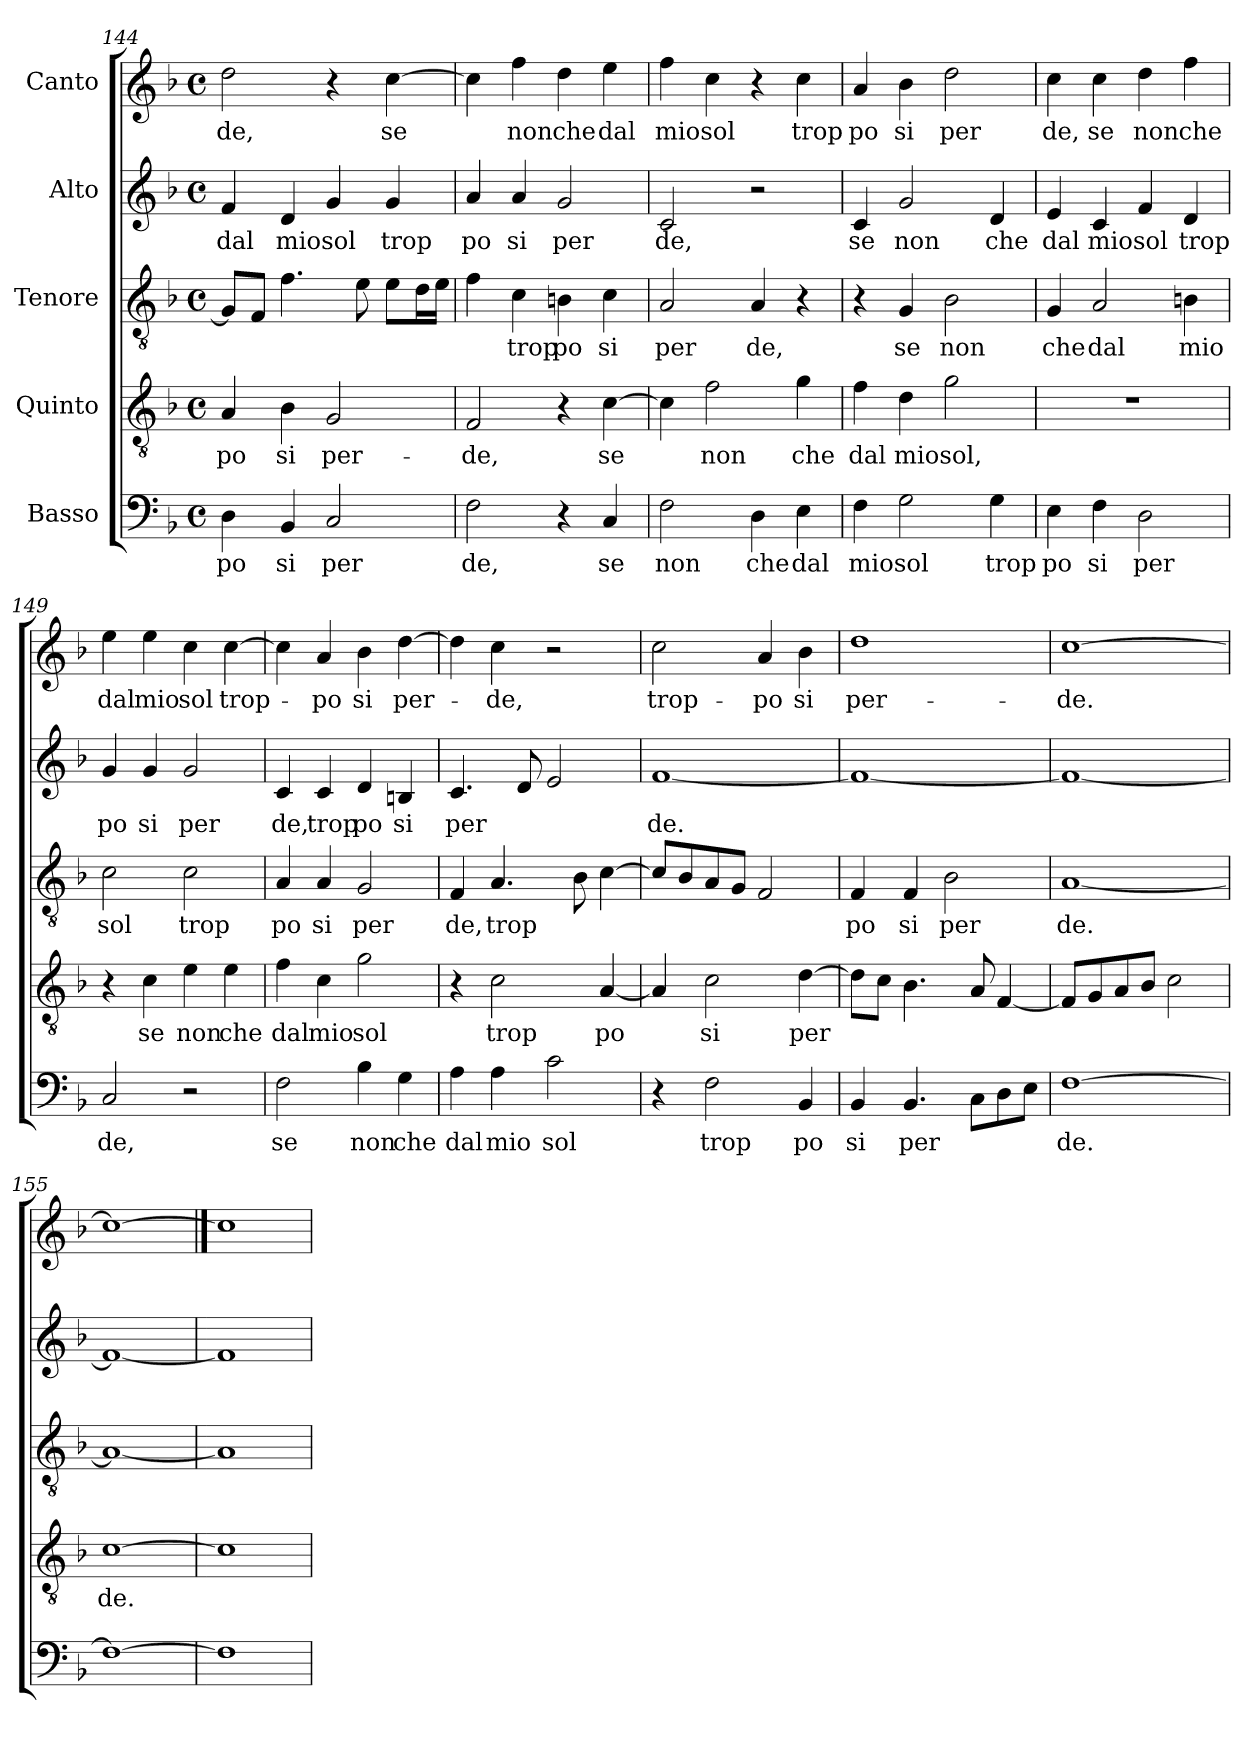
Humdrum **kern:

**kern	**text	**kern	**text	**kern	**text	**kern	**text	**kern	**text
*part5	*part5	*part4	*part4	*part3	*part3	*part2	*part2	*part1	*part1
*staff5	*staff5	*staff4	*staff4	*staff3	*staff3	*staff2	*staff2	*staff1	*staff1
*I"Basso	*	*I"Quinto	*	*I"Tenore	*	*I"Alto	*	*I"Canto	*
*clefF4	*	*clefGv2	*	*clefGv2	*	*clefG2	*	*clefG2	*
*k[b-]	*	*k[b-]	*	*k[b-]	*	*k[b-]	*	*k[b-]	*
*F:	*	*F:	*	*F:	*	*F:	*	*F:	*
*M4/4	*	*M4/4	*	*M4/4	*	*M4/4	*	*M4/4	*
*met(c)	*	*met(c)	*	*met(c)	*	*met(c)	*	*met(c)	*
=144	=144	=144	=144	=144	=144	=144	=144	=144	=144
!	!LO:LY:b:cj	!	!LO:LY:b:cj	!	!	!	!LO:LY:b:cj	!	!LO:LY:b:cj
4D\	po	4A/	-po	8G/L]	.	4f/	dal	2dd\	de,
.	.	.	.	8F/J	.	.	.	.	.
!	!LO:LY:b:cj	!	!LO:LY:b:cj	!	!	!	!LO:LY:b:cj	!	!
4BB-/	si	4B-\	si	4.f\	.	4d/	mio	.	.
!	!LO:LY:b:cj	!	!LO:LY:b:cj	!	!	!	!LO:LY:b:cj	!	!
2C/	per	2G/	per-	.	.	4g/	sol	4r	.
.	.	.	.	8e\	.	.	.	.	.
!	!	!	!	!	!	!	!LO:LY:b:cj	!	!LO:LY:b:cj
.	.	.	.	8e\L	.	4g/	trop	[>4cc\	se
.	.	.	.	16d\	.	.	.	.	.
.	.	.	.	16e\J	.	.	.	.	.
=145	=145	=145	=145	=145	=145	=145	=145	=145	=145
!	!LO:LY:b:cj	!	!LO:LY:b:cj	!	!	!	!LO:LY:b:cj	!	!
2F\	de,	2F/	-de,	4f\	.	4a/	po	4cc\]	.
!	!	!	!	!	!LO:LY:b:cj	!	!LO:LY:b:cj	!	!LO:LY:b:cj
.	.	.	.	4c\	trop	4a/	si	4ff\	non
!	!	!	!	!	!LO:LY:b:cj	!	!LO:LY:b:cj	!	!LO:LY:b:cj
4r	.	4r	.	4Bn\	po	2g/	per	4dd\	che
!	!LO:LY:b:cj	!	!LO:LY:b:cj	!	!LO:LY:b:cj	!	!	!	!LO:LY:b:cj
4C/	se	[>4c\	se	4c\	si	.	.	4ee\	dal
=146	=146	=146	=146	=146	=146	=146	=146	=146	=146
!	!LO:LY:b:cj	!	!	!	!LO:LY:b:cj	!	!LO:LY:b:cj	!	!LO:LY:b:cj
2F\	non	4c\]	.	2A/	per	2c/	de,	4ff\	mio
!	!	!	!LO:LY:b:cj	!	!	!	!	!	!LO:LY:b:cj
.	.	2f\	non	.	.	.	.	4cc\	sol
!	!LO:LY:b:cj	!	!	!	!LO:LY:b:cj	!	!	!	!
4D\	che	.	.	4A/	de,	2r	.	4r	.
!	!LO:LY:b:cj	!	!LO:LY:b:cj	!	!	!	!	!	!LO:LY:b:cj
4E\	dal	4g\	che	4r	.	.	.	4cc\	trop
=147	=147	=147	=147	=147	=147	=147	=147	=147	=147
!	!LO:LY:b:cj	!	!LO:LY:b:cj	!	!	!	!LO:LY:b:cj	!	!LO:LY:b:cj
4F\	mio	4f\	dal	4r	.	4c/	se	4a/	po
!	!LO:LY:b:cj	!	!LO:LY:b:cj	!	!LO:LY:b:cj	!	!LO:LY:b:cj	!	!LO:LY:b:cj
2G\	sol	4d\	mio	4G/	se	2g/	non	4b-\	si
!	!	!	!LO:LY:b:cj	!	!LO:LY:b:cj	!	!	!	!LO:LY:b:cj
.	.	2g\	sol,	2B-\	non	.	.	2dd\	per
!	!LO:LY:b:cj	!	!	!	!	!	!LO:LY:b:cj	!	!
4G\	trop	.	.	.	.	4d/	che	.	.
=148	=148	=148	=148	=148	=148	=148	=148	=148	=148
!	!LO:LY:b:cj	!	!	!	!LO:LY:b:cj	!	!LO:LY:b:cj	!	!LO:LY:b:cj
4E\	po	1r	.	4G/	che	4e/	dal	4cc\	de,
!	!LO:LY:b:cj	!	!	!	!LO:LY:b:cj	!	!LO:LY:b:cj	!	!LO:LY:b:cj
4F\	si	.	.	2A/	dal	4c/	mio	4cc\	se
!	!LO:LY:b:cj	!	!	!	!	!	!LO:LY:b:cj	!	!LO:LY:b:cj
2D\	per	.	.	.	.	4f/	sol	4dd\	non
!	!	!	!	!	!LO:LY:b:cj	!	!LO:LY:b:cj	!	!LO:LY:b:cj
.	.	.	.	4Bn\	mio	4d/	trop	4ff\	che
!!LO:LB:g=z
=149	=149	=149	=149	=149	=149	=149	=149	=149	=149
!	!LO:LY:b:cj	!	!	!	!LO:LY:b:cj	!	!LO:LY:b:cj	!	!LO:LY:b:cj
2C/	de,	4r	.	2c\	sol	4g/	po	4ee\	dal
!	!	!	!LO:LY:b:cj	!	!	!	!LO:LY:b:cj	!	!LO:LY:b:cj
.	.	4c\	se	.	.	4g/	si	4ee\	mio
!	!	!	!LO:LY:b:cj	!	!LO:LY:b:cj	!	!LO:LY:b:cj	!	!LO:LY:b:cj
2r	.	4e\	non	2c\	trop	2g/	per	4cc\	sol
!	!	!	!LO:LY:b:cj	!	!	!	!	!	!LO:LY:b
.	.	4e\	che	.	.	.	.	[>4cc\	trop-
=150	=150	=150	=150	=150	=150	=150	=150	=150	=150
!	!LO:LY:b:cj	!	!LO:LY:b:cj	!	!LO:LY:b:cj	!	!LO:LY:b:cj	!	!
2F\	se	4f\	dal	4A/	po	4c/	de,	4cc\]	.
!	!	!	!LO:LY:b:cj	!	!LO:LY:b:cj	!	!LO:LY:b:cj	!	!LO:LY:b:cj
.	.	4c\	mio	4A/	si	4c/	trop	4a/	-po
!	!LO:LY:b:cj	!	!LO:LY:b:cj	!	!LO:LY:b:cj	!	!LO:LY:b:cj	!	!LO:LY:b:cj
4B-\	non	2g\	sol	2G/	per	4d/	po	4b-\	si
!	!LO:LY:b:cj	!	!	!	!	!	!LO:LY:b:cj	!	!LO:LY:b
4G\	che	.	.	.	.	4Bn/	si	[>4dd\	per-
=151	=151	=151	=151	=151	=151	=151	=151	=151	=151
!	!LO:LY:b:cj	!	!	!	!LO:LY:b:cj	!	!LO:LY:b	!	!
4A\	dal	4r	.	4F/	de,	4.c/	per	4dd\]	.
!	!LO:LY:b:cj	!	!LO:LY:b:cj	!	!LO:LY:b	!	!	!	!LO:LY:b:cj
4A\	mio	2c\	trop	4.A/	trop	.	.	4cc\	-de,
.	.	.	.	.	.	8d/	.	.	.
!	!LO:LY:b:cj	!	!	!	!	!	!	!	!
2c\	sol	.	.	.	.	2e/	.	2r	.
.	.	.	.	8B-\	.	.	.	.	.
!	!	!	!LO:LY:b:cj	!	!	!	!	!	!
.	.	[<4A/	po	[>4c\	.	.	.	.	.
=152	=152	=152	=152	=152	=152	=152	=152	=152	=152
!	!	!	!	!	!	!	!LO:LY:b:cj	!	!LO:LY:b:cj
4r	.	4A/]	.	8c/L]	.	[<1f	de.	2cc\	trop-
.	.	.	.	8B-/	.	.	.	.	.
!	!LO:LY:b:cj	!	!LO:LY:b:cj	!	!	!	!	!	!
2F\	trop	2c\	si	8A/	.	.	.	.	.
.	.	.	.	8G/J	.	.	.	.	.
!	!	!	!	!	!	!	!	!	!LO:LY:b:cj
.	.	.	.	2F/	.	.	.	4a/	-po
!	!LO:LY:b:cj	!	!LO:LY:b	!	!	!	!	!	!LO:LY:b:cj
4BB-/	po	[>4d\	per	.	.	.	.	4b-\	si
=153	=153	=153	=153	=153	=153	=153	=153	=153	=153
!	!LO:LY:b:cj	!	!	!	!LO:LY:b:cj	!	!	!	!LO:LY:b:cj
4BB-/	si	8d\L]	.	4F/	po	1f_<	.	1dd	per-
.	.	8c\J	.	.	.	.	.	.	.
!	!LO:LY:b	!	!	!	!LO:LY:b:cj	!	!	!	!
4.BB-/	per	4.B-\	.	4F/	si	.	.	.	.
!	!	!	!	!	!LO:LY:b:cj	!	!	!	!
.	.	.	.	2B-\	per	.	.	.	.
8C\L	.	8A/	.	.	.	.	.	.	.
8D\	.	[<4F/	.	.	.	.	.	.	.
8E\J	.	.	.	.	.	.	.	.	.
=154	=154	=154	=154	=154	=154	=154	=154	=154	=154
!	!LO:LY:b:cj	!	!	!	!LO:LY:b:cj	!	!	!	!LO:LY:b:cj
[>1F	de.	8F/L]	.	[<1A	de.	1f_<	.	[>1cc	-de.
.	.	8G/	.	.	.	.	.	.	.
.	.	8A/	.	.	.	.	.	.	.
.	.	8B-/J	.	.	.	.	.	.	.
.	.	2c\	.	.	.	.	.	.	.
=155	=155	=155	=155	=155	=155	=155	=155	=155	=155
!	!	!	!LO:LY:b:cj	!	!	!	!	!	!
1F_	.	[1c	de.	1A_	.	1f_	.	1cc_	.
=156	==156	=156	==156	=156	==156	=156	==156	==156	==156
1F]	.	1c]	.	1A]	.	1f]	.	1cc]	.
=	=	=	=	=	=	=	=	=	=
*-	*-	*-	*-	*-	*-	*-	*-	*-	*-
